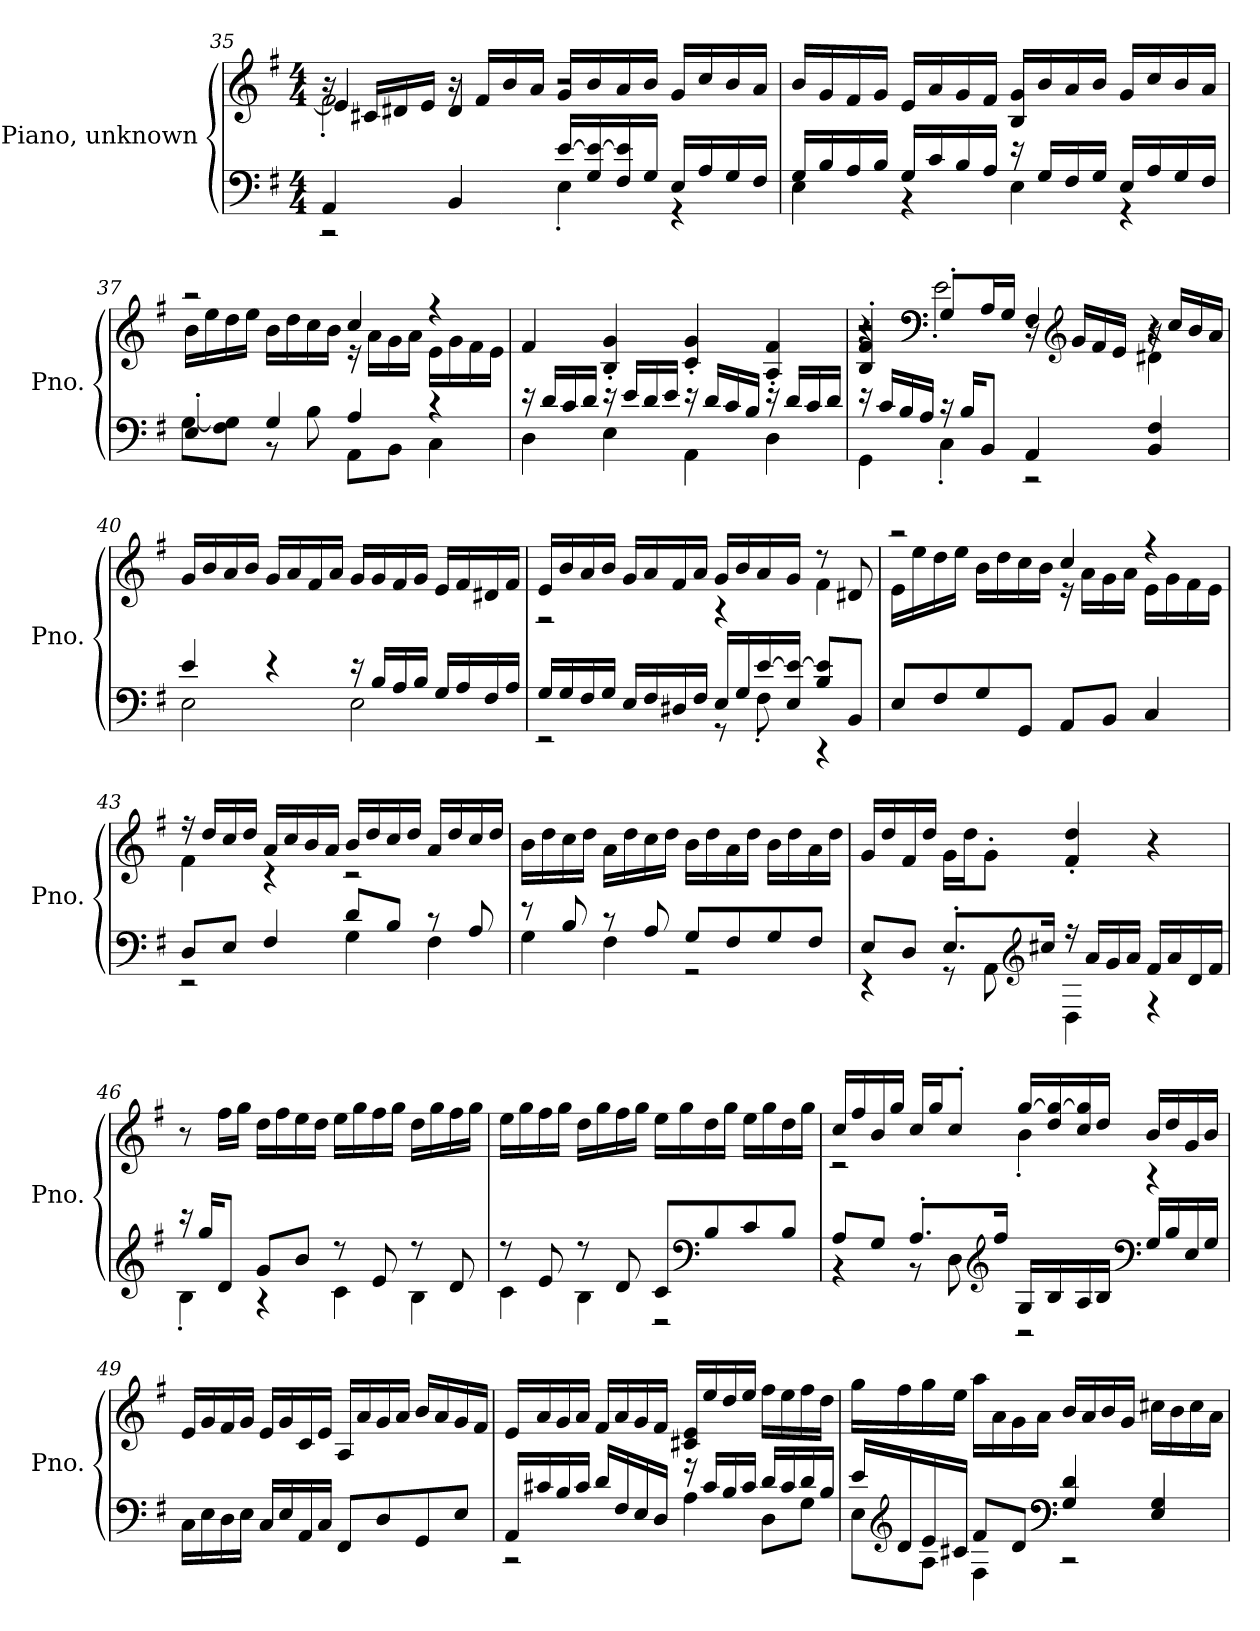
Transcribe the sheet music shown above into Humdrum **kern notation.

**kern	**kern
*part1	*part1
*staff2	*staff1
*I"Piano, unknown	*
*I'Pno.	*
*clefF4	*clefG2
*k[f#]	*k[f#]
*M4/4	*M4/4
=35	=35
*^	*^
*	*	*	*^
4AA/	2r	16r	2f#'\	4e/]
.	.	16c#X/LL	.	.
.	.	16d#X/	.	.
.	.	16e/JJ	.	.
4BB/	.	16r	.	4d#/
.	.	16f#/LL	.	.
.	.	16b/	.	.
.	.	16a/JJ	.	.
[16e/LL	4E'\	16g/LL	2r	2r
16G/ 16e/_	.	16b/	.	.
16F#/ 16e/]	.	16a/	.	.
16G/JJ	.	16b/JJ	.	.
16E/LL	4r	16g/LL	.	.
16A/	.	16cc/	.	.
16G/	.	16b/	.	.
16F#/JJ	.	16a/JJ	.	.
*	*	*v	*v	*v
!!LO:LB:g=z
=36	=36	=36
16G/LL	4E\	16b/LL
16B/	.	16g/
16A/	.	16f#/
16B/JJ	.	16g/JJ
16G/LL	4r	16e/LL
16c/	.	16a/
16B/	.	16g/
16A/JJ	.	16f#/JJ
16r	4E\	16B/ 16g/LL
16G/LL	.	16b/
16F#/	.	16a/
16G/JJ	.	16b/JJ
16E/LL	4r	16g/LL
16A/	.	16cc/
16G/	.	16b/
16F#/JJ	.	16a/JJ
=37	=37	=37
*	*	*^
4E'/	[8G\L	2r	16b\LL
.	.	.	16ee\
.	8F#\ 8G\]J	.	16dd\
.	.	.	16ee\JJ
4G/	8r	.	16b\LL
.	.	.	16dd\
.	8B\	.	16cc\
.	.	.	16b\JJ
4A/	8AA\L	4cc/	16r
.	.	.	16a\LL
.	8BB\J	.	16g\
.	.	.	16a\JJ
4r	4C\	4r	16e\LL
.	.	.	16g\
.	.	.	16f#\
.	.	.	16e\JJ
*	*	*v	*v
!!LO:PB:g=z
=38	=38	=38
16r	4D\	4f#/
16d/LL	.	.
16c/	.	.
16d/JJ	.	.
16r	4E\	4B/' 4g/'
16e/LL	.	.
16d/	.	.
16e/JJ	.	.
16r	4AA\	4c/' 4g/'
16d/LL	.	.
16c/	.	.
16B/JJ	.	.
16r	4D\	4A/' 4f#/'
16d/LL	.	.
16c/	.	.
16d/JJ	.	.
=39	=39	=39
*	*	*^
*	*	*	*^
16r	4GG\	4B/' 4f#/'	4r	2r
16c/LL	.	.	.	.
16B/	.	.	.	.
16A/JJ	.	.	.	.
*	*	*clefF4	*	*
16r	4C'\	8G'/L	2e'\	.
16B/KL	.	.	.	.
8BB/J	.	16A/L	.	.
.	.	16G/JJ	.	.
4AA/	2r	16r	.	4F#/
*	*	*clefG2	*	*
.	.	16g/LL	.	.
.	.	16f#/	.	.
.	.	16e/JJ	.	.
4BB/ 4F#/	.	16r	4d#X\	4r
.	.	16cc/LL	.	.
.	.	16b/	.	.
.	.	16a/JJ	.	.
*	*	*v	*v	*v
!!LO:LB:g=z
=40	=40	=40
4e/	2E\	16g/LL
.	.	16b/
.	.	16a/
.	.	16b/JJ
4r	.	16g/LL
.	.	16a/
.	.	16f#/
.	.	16a/JJ
16r	2E\	16g/LL
16B/LL	.	16g/
16A/	.	16f#/
16B/JJ	.	16g/JJ
16G/LL	.	16e/LL
16A/	.	16f#/
16F#/	.	16d#X/
16A/JJ	.	16f#/JJ
=41	=41	=41
*	*	*^
16G/LL	2r	16e/LL	2r
16G/	.	16b/	.
16F#/	.	16a/	.
16G/JJ	.	16b/JJ	.
16E/LL	.	16g/LL	.
16F#/	.	16a/	.
16D#X/	.	16f#/	.
16F#/JJ	.	16a/JJ	.
16E/LL	8r	16g/LL	4r
16G/	.	16b/	.
[16e/	8F#'\	16a/	.
16E/ 16e/_JJ	.	16g/JJ	.
8B/ 8e/]L	4r	8r	4f#\
8BB/J	.	8d#X/	.
*v	*v	*	*
!!LO:LB:g=z	!!
=42	=42	=42
8E/L	2r	16e\LL
.	.	16ee\
8F#/	.	16dd\
.	.	16ee\JJ
8G/	.	16b\LL
.	.	16dd\
8GG/J	.	16cc\
.	.	16b\JJ
8AA/L	4cc/	16r
.	.	16a\LL
8BB/J	.	16g\
.	.	16a\JJ
4C/	4r	16e\LL
.	.	16g\
.	.	16f#\
.	.	16e\JJ
=43	=43	=43
*^	*	*
8D/L	2r	16r	4f#\
.	.	16dd/LL	.
8E/J	.	16cc/	.
.	.	16dd/JJ	.
4F#/	.	16a/LL	4r
.	.	16cc/	.
.	.	16b/	.
.	.	16a/JJ	.
8d/L	4G\	16b/LL	2r
.	.	16dd/	.
8B/J	.	16cc/	.
.	.	16dd/JJ	.
8r	4F#\	16a/LL	.
.	.	16dd/	.
8A/	.	16cc/	.
.	.	16dd/JJ	.
*	*	*v	*v
!!LO:LB:g=z
=44	=44	=44
8r	4G\	16b\LL
.	.	16dd\
8B/	.	16cc\
.	.	16dd\JJ
8r	4F#\	16a\LL
.	.	16dd\
8A/	.	16cc\
.	.	16dd\JJ
8G/L	2r	16b\LL
.	.	16dd\
8F#/	.	16a\
.	.	16dd\JJ
8G/	.	16b\LL
.	.	16dd\
8F#/J	.	16a\
.	.	16dd\JJ
=45	=45	=45
8E/L	4r	16g/LL
.	.	16dd/
8D/J	.	16f#/
.	.	16dd/JJ
8.E'/L	8r	16g\LL
.	.	16dd\J
.	8AA\	8g'\J
*clefG2	*	*
16cc#X/Jk	.	.
16r	4D\	4f#/' 4dd/'
16a/LL	.	.
16g/	.	.
16a/JJ	.	.
16f#/LL	4r	4r
16a/	.	.
16d/	.	.
16f#/JJ	.	.
!!LO:LB:g=z
=46	=46	=46
16r	4B'\	8r
16gg/KL	.	.
8d/J	.	16ff#\LL
.	.	16gg\JJ
8g/L	4r	16dd\LL
.	.	16ff#\
8b/J	.	16ee\
.	.	16dd\JJ
8r	4c\	16ee\LL
.	.	16gg\
8e/	.	16ff#\
.	.	16gg\JJ
8r	4B\	16dd\LL
.	.	16gg\
8d/	.	16ff#\
.	.	16gg\JJ
=47	=47	=47
8r	4c\	16ee\LL
.	.	16gg\
8e/	.	16ff#\
.	.	16gg\JJ
8r	4B\	16dd\LL
.	.	16gg\
8d/	.	16ff#\
.	.	16gg\JJ
8c/L	2r	16ee\LL
.	.	16gg\
*clefF4	*	*
8B/	.	16dd\
.	.	16gg\JJ
8c/	.	16ee\LL
.	.	16gg\
8B/J	.	16dd\
.	.	16gg\JJ
!!LO:LB:g=z
=48	=48	=48
*	*	*^
8A/L	4r	16cc/LL	2r
.	.	16ff#/	.
8G/J	.	16b/	.
.	.	16gg/JJ	.
8.A'/L	8r	16cc/LL	.
.	.	16gg/J	.
.	8D\	8cc'/J	.
*clefG2	*	*	*
16ff#/Jk	.	.	.
16G/LL	2r	[16gg/LL	4b'\
16B/	.	16dd/ 16gg/_	.
16A/	.	16cc/ 16gg/]	.
16B/JJ	.	16dd/JJ	.
*clefF4	*	*	*
16G/LL	.	16b/LL	4r
16B/	.	16dd/	.
16E/	.	16g/	.
16G/JJ	.	16b/JJ	.
*v	*v	*	*
*	*v	*v
=49	=49
16C\LL	16e/LL
16E\	16g/
16D\	16f#/
16E\JJ	16g/JJ
16C/LL	16e/LL
16E/	16g/
16AA/	16c/
16C/JJ	16e/JJ
8FF#/L	16A/LL
.	16a/
8D/	16g/
.	16a/JJ
8GG/	16b/LL
.	16a/
8E/J	16g/
.	16f#/JJ
!!LO:PB:g=z
=50	=50
*^	*
16AA/LL	2r	16e/LL
16c#X/	.	16a/
16B/	.	16g/
16c#/JJ	.	16a/JJ
16d/LL	.	16f#/LL
16F#/	.	16a/
16E/	.	16g/
16D/JJ	.	16f#/JJ
16r	4A\	16c#X/ 16e/LL
16c#/LL	.	16ee/
16B/	.	16dd/
16c#/JJ	.	16ee/JJ
16d/LL	8D\L	16ff#\LL
16c#/	.	16ee\
16d/	8G\J	16ff#\
16B/JJ	.	16dd\JJ
=51	=51	=51
16e/LL	8E\L	16gg\LL
*clefG2	*	*
16d/	.	16ff#\
16e/	8A\J	16gg\
16c#X/JJ	.	16ee\JJ
8f#/L	4F#\	16aa\LL
.	.	16a\
8d/J	.	16g\
.	.	16a\JJ
*clefF4	*	*
4G/ 4d/	2r	16b/LL
.	.	16a/
.	.	16b/
.	.	16g/JJ
4E/ 4G/	.	16cc#X\LL
.	.	16b\
.	.	16cc#\
.	.	16a\JJ
*v	*v	*
=	=
*-	*-
